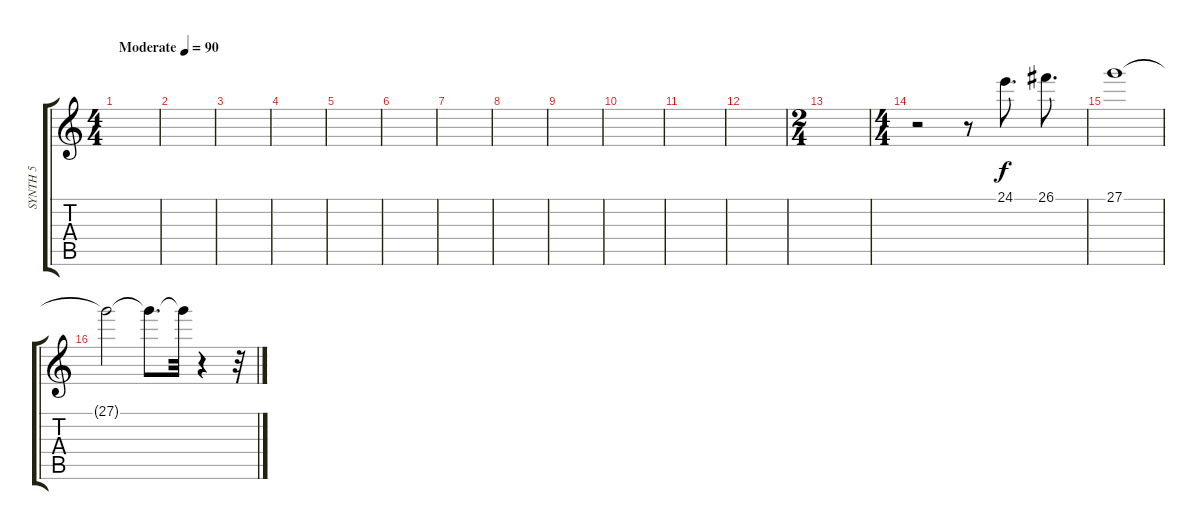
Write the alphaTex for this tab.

\track ("SYNTH 5" "SYNTH 5") {instrument celesta}
\staff {score tabs}
\tuning (E4 B3 G3 D3 A2 E2) {hide}
\ts (4 4)
\tempo (90 "Moderate")
\clef g2
\ks c
|
|
|
|
|
|
|
|
|
|
|
|
\ts (2 4)
|
\ts (4 4)
r.2 r.8 24.1.8{d} 26.1.8{d} |
27.1.1 |
27.1{t}.2{dy f} 27.1{t}.8{d} 27.1{t}.32 r.4 r.32
